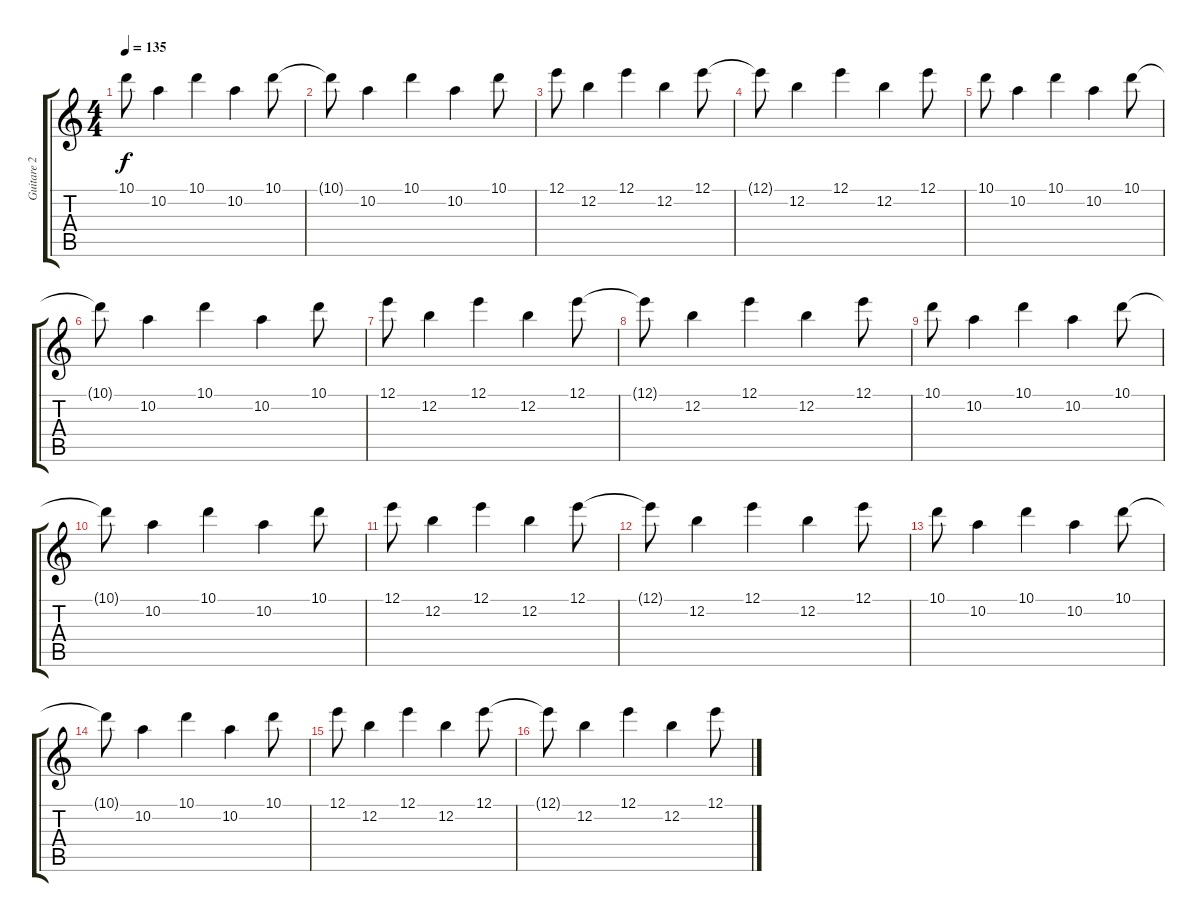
\track ("Guitare 2" "Guitare 2") {instrument electricguitarclean}
\staff {score tabs}
\tuning (E4 B3 G3 D3 A2 E2) {hide}
\ts (4 4)
\tempo 135
\clef g2
\ks c
10.1.8{dy f} 10.2.4 10.1.4 10.2.4 10.1.8 |
10.1{t}.8 10.2.4 10.1.4 10.2.4 10.1.8 |
12.1.8 12.2.4 12.1.4 12.2.4 12.1.8 |
12.1{t}.8 12.2.4 12.1.4 12.2.4 12.1.8 |
10.1.8 10.2.4 10.1.4 10.2.4 10.1.8 |
10.1{t}.8 10.2.4 10.1.4 10.2.4 10.1.8 |
12.1.8 12.2.4 12.1.4 12.2.4 12.1.8 |
12.1{t}.8 12.2.4 12.1.4 12.2.4 12.1.8 |
10.1.8 10.2.4 10.1.4 10.2.4 10.1.8 |
10.1{t}.8 10.2.4 10.1.4 10.2.4 10.1.8 |
12.1.8 12.2.4 12.1.4 12.2.4 12.1.8 |
12.1{t}.8 12.2.4 12.1.4 12.2.4 12.1.8 |
10.1.8 10.2.4 10.1.4 10.2.4 10.1.8 |
10.1{t}.8 10.2.4 10.1.4 10.2.4 10.1.8 |
12.1.8 12.2.4 12.1.4 12.2.4 12.1.8 |
12.1{t}.8 12.2.4 12.1.4 12.2.4 12.1.8
